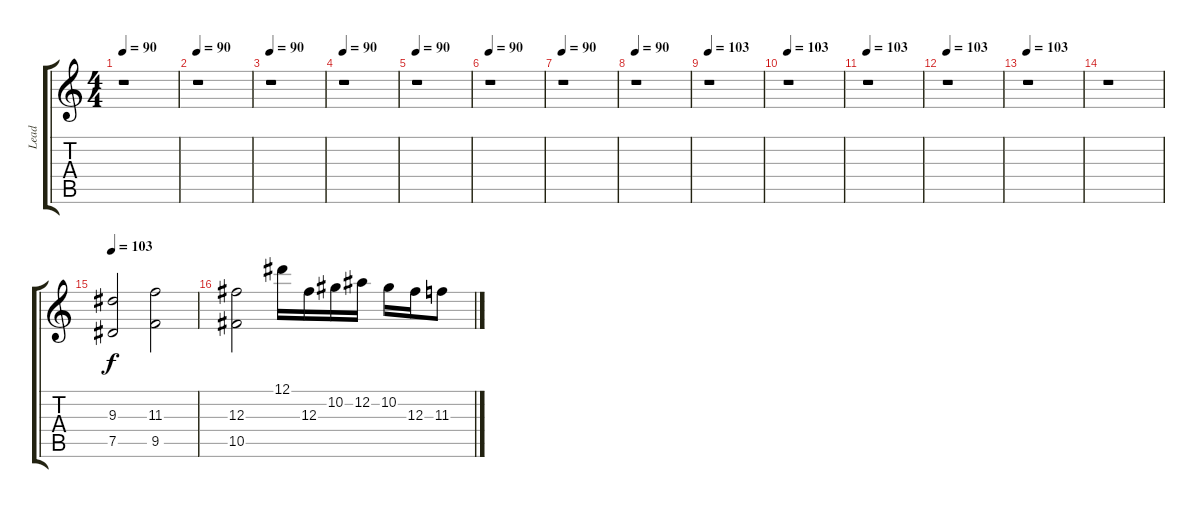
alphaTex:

\track ("Lead" "Lead") {instrument distortionguitar}
\staff {score tabs}
\tuning (Eb4 Bb3 Gb3 Db3 Ab2 Eb2) {hide}
\ts (4 4)
\tempo 90
\clef g2
\ks c
r.1{dy f} |
\tempo 90
r.1 |
\tempo 90
r.1 |
\tempo 90
r.1 |
\tempo 90
r.1 |
\tempo 90
r.1 |
\tempo 90
r.1 |
\tempo 90
r.1 |
\tempo 103
r.1 |
\tempo 103
r.1 |
\tempo 103
r.1 |
\tempo 103
r.1 |
\tempo 103
r.1 |
r.1 |
\tempo 103
(9.3 7.5).2 (11.3 9.5).2 |
(12.3 10.5).2 12.1.16 12.3.16 10.2.16 12.2.16 10.2.16 12.3.16 11.3.8
